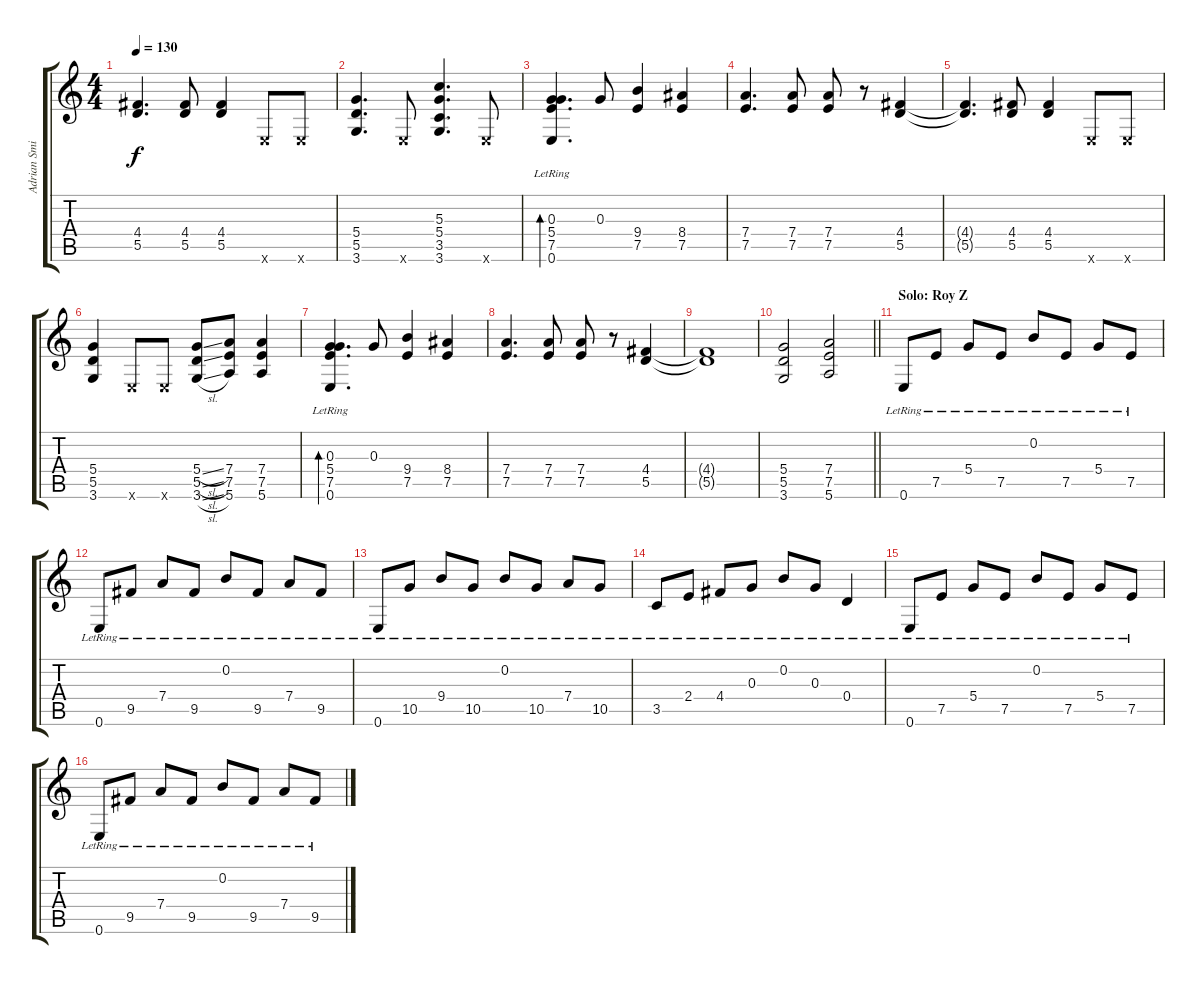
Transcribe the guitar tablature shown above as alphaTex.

\track ("Adrian Smith" "Adrian Smi") {instrument overdrivenguitar}
\staff {score tabs}
\tuning (E4 B3 G3 D3 A2 E2) {hide}
\ts (4 4)
\tempo 130
\clef g2
\ks c
(4.4{t} 5.5{t}).4{d dy f} (4.4 5.5).8 (4.4 5.5).4 0.6{x}.8 0.6{x}.8 |
(5.4 5.5 3.6).4{d} 0.6{x}.8 (5.3 5.4 3.5 3.6).4{d} 0.6{x}.8 |
(0.3{lr} 5.4{lr} 7.5{lr} 0.6{lr}).4{d bd 240} 0.3.8 (9.4 7.5).4 (8.4 7.5).4 |
(7.4 7.5).4{d} (7.4 7.5).8 (7.4 7.5).8 r.8 (4.4 5.5).4 |
(4.4{t} 5.5{t}).4{d} (4.4 5.5).8 (4.4 5.5).4 0.6{x}.8 0.6{x}.8 |
(5.4 5.5 3.6).4 0.6{x}.8 0.6{x}.8 (5.4{sl} 5.5{sl} 3.6{sl}).8 (7.4 7.5 5.6).8 (7.4 7.5 5.6).4 |
(0.3{lr} 5.4{lr} 7.5{lr} 0.6{lr}).4{d bd 240} 0.3.8 (9.4 7.5).4 (8.4 7.5).4 |
(7.4 7.5).4{d} (7.4 7.5).8 (7.4 7.5).8 r.8 (4.4 5.5).4 |
(4.4{t} 5.5{t}).1 |
\barLineRight lightlight
(5.4 5.5 3.6).2 (7.4 7.5 5.6).2 |
\section ("" "Solo: Roy Z")
0.6{lr}.8 7.5{lr}.8 5.4{lr}.8 7.5{lr}.8 0.2{lr}.8 7.5{lr}.8 5.4{lr}.8 7.5{lr}.8 |
0.6{lr}.8 9.5{lr}.8 7.4{lr}.8 9.5{lr}.8 0.2{lr}.8 9.5{lr}.8 7.4{lr}.8 9.5{lr}.8 |
0.6{lr}.8 10.5{lr}.8 9.4{lr}.8 10.5{lr}.8 0.2{lr}.8 10.5{lr}.8 7.4{lr}.8 10.5{lr}.8 |
3.5{lr}.8 2.4{lr}.8 4.4{lr}.8 0.3{lr}.8 0.2{lr}.8 0.3{lr}.8 0.4{lr}.4 |
0.6{lr}.8 7.5{lr}.8 5.4{lr}.8 7.5{lr}.8 0.2{lr}.8 7.5{lr}.8 5.4{lr}.8 7.5{lr}.8 |
0.6{lr}.8 9.5{lr}.8 7.4{lr}.8 9.5{lr}.8 0.2{lr}.8 9.5{lr}.8 7.4{lr}.8 9.5{lr}.8
